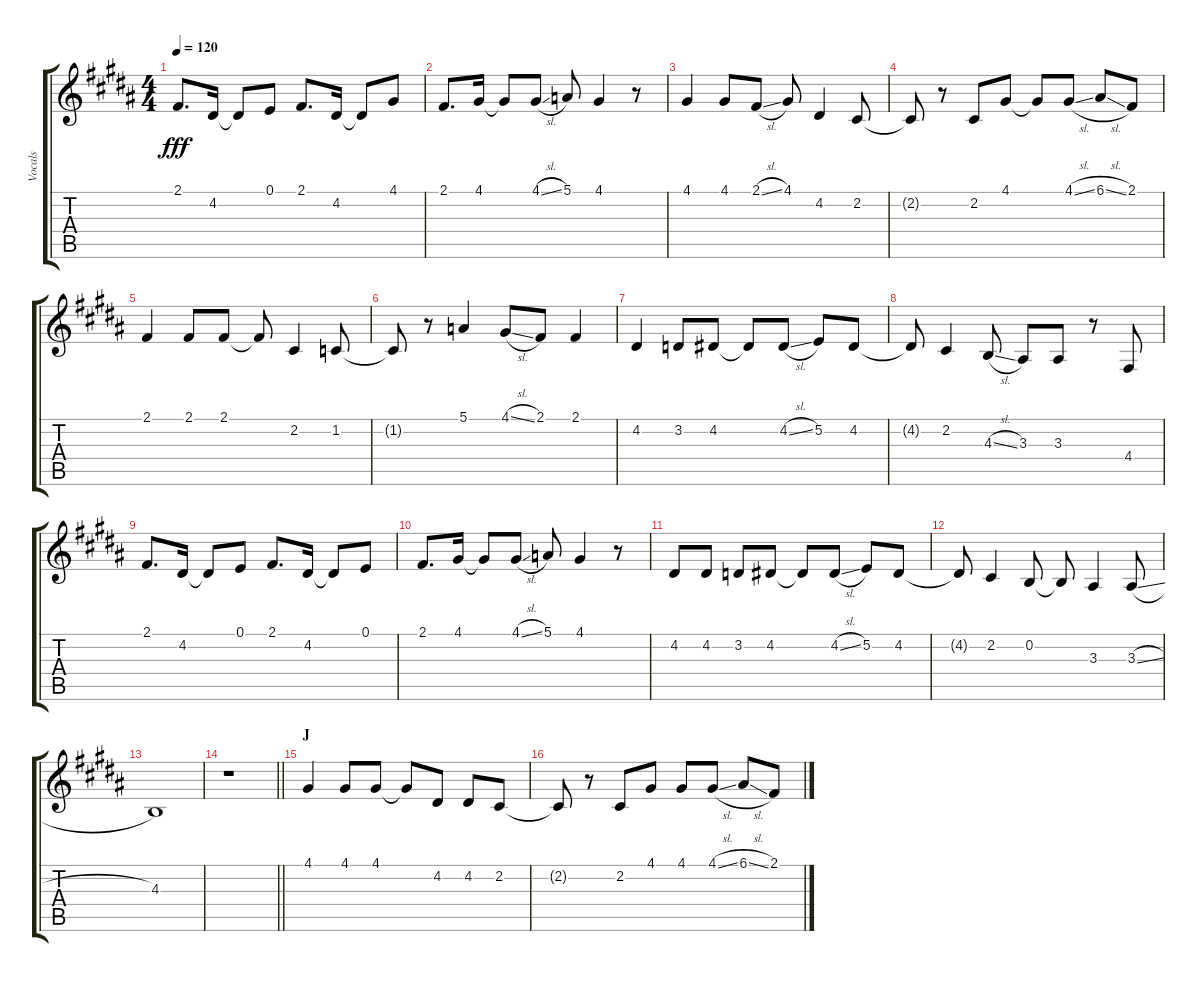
\track ("Vocals" "Vocals") {instrument voiceoohs}
\staff {score tabs}
\tuning (E4 B3 G3 D3 A2 E2) {hide}
\ts (4 4)
\tempo 120
\clef g2
\ks b
2.1.8{d dy fff} 4.2.16 4.2{t}.8 0.1.8 2.1.8{d} 4.2.16 4.2{t}.8 4.1.8 |
2.1.8{d} 4.1.16 4.1{t}.8 4.1{sl}.8 5.1.8 4.1.4 r.8 |
4.1.4 4.1.8 2.1{sl}.8 4.1.8 4.2.4 2.2.8 |
2.2{t}.8 r.8 2.2.8 4.1.8 4.1{t}.8 4.1{sl}.8 6.1{sl}.8 2.1.8 |
2.1.4 2.1.8 2.1.8 2.1{t}.8 2.2.4 1.2.8 |
1.2{t}.8 r.8 5.1.4 4.1{sl}.8 2.1.8 2.1.4 |
4.2.4 3.2.8 4.2.8 4.2{t}.8 4.2{sl}.8 5.2.8 4.2.8 |
4.2{t}.8 2.2.4 4.3{sl}.8 3.3.8 3.3.8 r.8 4.4.8 |
2.1.8{d} 4.2.16 4.2{t}.8 0.1.8 2.1.8{d} 4.2.16 4.2{t}.8 0.1.8 |
2.1.8{d} 4.1.16 4.1{t}.8 4.1{sl}.8 5.1.8 4.1.4 r.8 |
4.2.8 4.2.8 3.2.8 4.2.8 4.2{t}.8 4.2{sl}.8 5.2.8 4.2.8 |
4.2{t}.8 2.2.4 0.2.8 0.2{t}.8 3.3.4 3.3{sl}.8 |
4.3.1 |
\barLineRight lightlight
r.1 |
\section ("" "J")
4.1.4 4.1.8 4.1.8 4.1{t}.8 4.2.8 4.2.8 2.2.8 |
2.2{t}.8 r.8 2.2.8 4.1.8 4.1.8 4.1{sl}.8 6.1{sl}.8 2.1.8
